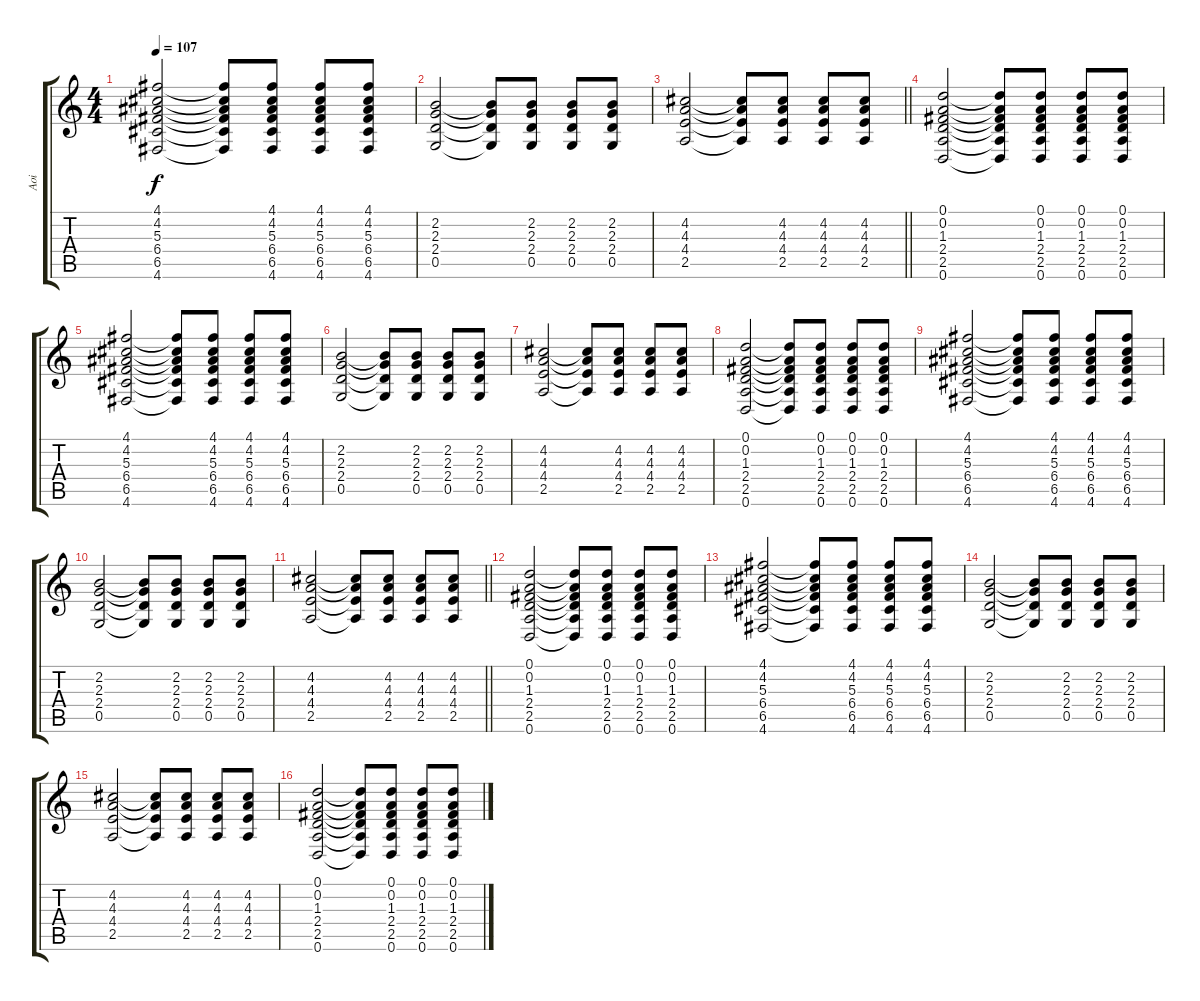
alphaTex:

\track ("Aoi" "Aoi") {instrument distortionguitar}
\staff {score tabs}
\tuning (D4 A3 F3 C3 G2 D2) {hide}
\ts (4 4)
\tempo 107
\clef g2
\ks c
(4.1 4.2 5.3 6.4 6.5 4.6).2{dy f} (4.1{t} 4.2{t} 5.3{t} 6.4{t} 6.5{t} 4.6{t}).8 (4.1 4.2 5.3 6.4 6.5 4.6).8 (4.1 4.2 5.3 6.4 6.5 4.6).8 (4.1 4.2 5.3 6.4 6.5 4.6).8 |
(2.2 2.3 2.4 0.5).2 (2.2{t} 2.3{t} 2.4{t} 0.5{t}).8 (2.2 2.3 2.4 0.5).8 (2.2 2.3 2.4 0.5).8 (2.2 2.3 2.4 0.5).8 |
\barLineRight lightlight
(4.2 4.3 4.4 2.5).2 (4.2{t} 4.3{t} 4.4{t} 2.5{t}).8 (4.2 4.3 4.4 2.5).8 (4.2 4.3 4.4 2.5).8 (4.2 4.3 4.4 2.5).8 |
(0.1 0.2 1.3 2.4 2.5 0.6).2 (0.1{t} 0.2{t} 1.3{t} 2.4{t} 2.5{t} 0.6{t}).8 (0.1 0.2 1.3 2.4 2.5 0.6).8 (0.1 0.2 1.3 2.4 2.5 0.6).8 (0.1 0.2 1.3 2.4 2.5 0.6).8 |
(4.1 4.2 5.3 6.4 6.5 4.6).2 (4.1{t} 4.2{t} 5.3{t} 6.4{t} 6.5{t} 4.6{t}).8 (4.1 4.2 5.3 6.4 6.5 4.6).8 (4.1 4.2 5.3 6.4 6.5 4.6).8 (4.1 4.2 5.3 6.4 6.5 4.6).8 |
(2.2 2.3 2.4 0.5).2 (2.2{t} 2.3{t} 2.4{t} 0.5{t}).8 (2.2 2.3 2.4 0.5).8 (2.2 2.3 2.4 0.5).8 (2.2 2.3 2.4 0.5).8 |
(4.2 4.3 4.4 2.5).2 (4.2{t} 4.3{t} 4.4{t} 2.5{t}).8 (4.2 4.3 4.4 2.5).8 (4.2 4.3 4.4 2.5).8 (4.2 4.3 4.4 2.5).8 |
(0.1 0.2 1.3 2.4 2.5 0.6).2 (0.1{t} 0.2{t} 1.3{t} 2.4{t} 2.5{t} 0.6{t}).8 (0.1 0.2 1.3 2.4 2.5 0.6).8 (0.1 0.2 1.3 2.4 2.5 0.6).8 (0.1 0.2 1.3 2.4 2.5 0.6).8 |
(4.1 4.2 5.3 6.4 6.5 4.6).2 (4.1{t} 4.2{t} 5.3{t} 6.4{t} 6.5{t} 4.6{t}).8 (4.1 4.2 5.3 6.4 6.5 4.6).8 (4.1 4.2 5.3 6.4 6.5 4.6).8 (4.1 4.2 5.3 6.4 6.5 4.6).8 |
(2.2 2.3 2.4 0.5).2 (2.2{t} 2.3{t} 2.4{t} 0.5{t}).8 (2.2 2.3 2.4 0.5).8 (2.2 2.3 2.4 0.5).8 (2.2 2.3 2.4 0.5).8 |
\barLineRight lightlight
(4.2 4.3 4.4 2.5).2 (4.2{t} 4.3{t} 4.4{t} 2.5{t}).8 (4.2 4.3 4.4 2.5).8 (4.2 4.3 4.4 2.5).8 (4.2 4.3 4.4 2.5).8 |
(0.1 0.2 1.3 2.4 2.5 0.6).2 (0.1{t} 0.2{t} 1.3{t} 2.4{t} 2.5{t} 0.6{t}).8 (0.1 0.2 1.3 2.4 2.5 0.6).8 (0.1 0.2 1.3 2.4 2.5 0.6).8 (0.1 0.2 1.3 2.4 2.5 0.6).8 |
(4.1 4.2 5.3 6.4 6.5 4.6).2 (4.1{t} 4.2{t} 5.3{t} 6.4{t} 6.5{t} 4.6{t}).8 (4.1 4.2 5.3 6.4 6.5 4.6).8 (4.1 4.2 5.3 6.4 6.5 4.6).8 (4.1 4.2 5.3 6.4 6.5 4.6).8 |
(2.2 2.3 2.4 0.5).2 (2.2{t} 2.3{t} 2.4{t} 0.5{t}).8 (2.2 2.3 2.4 0.5).8 (2.2 2.3 2.4 0.5).8 (2.2 2.3 2.4 0.5).8 |
(4.2 4.3 4.4 2.5).2 (4.2{t} 4.3{t} 4.4{t} 2.5{t}).8 (4.2 4.3 4.4 2.5).8 (4.2 4.3 4.4 2.5).8 (4.2 4.3 4.4 2.5).8 |
(0.1 0.2 1.3 2.4 2.5 0.6).2 (0.1{t} 0.2{t} 1.3{t} 2.4{t} 2.5{t} 0.6{t}).8 (0.1 0.2 1.3 2.4 2.5 0.6).8 (0.1 0.2 1.3 2.4 2.5 0.6).8 (0.1 0.2 1.3 2.4 2.5 0.6).8
